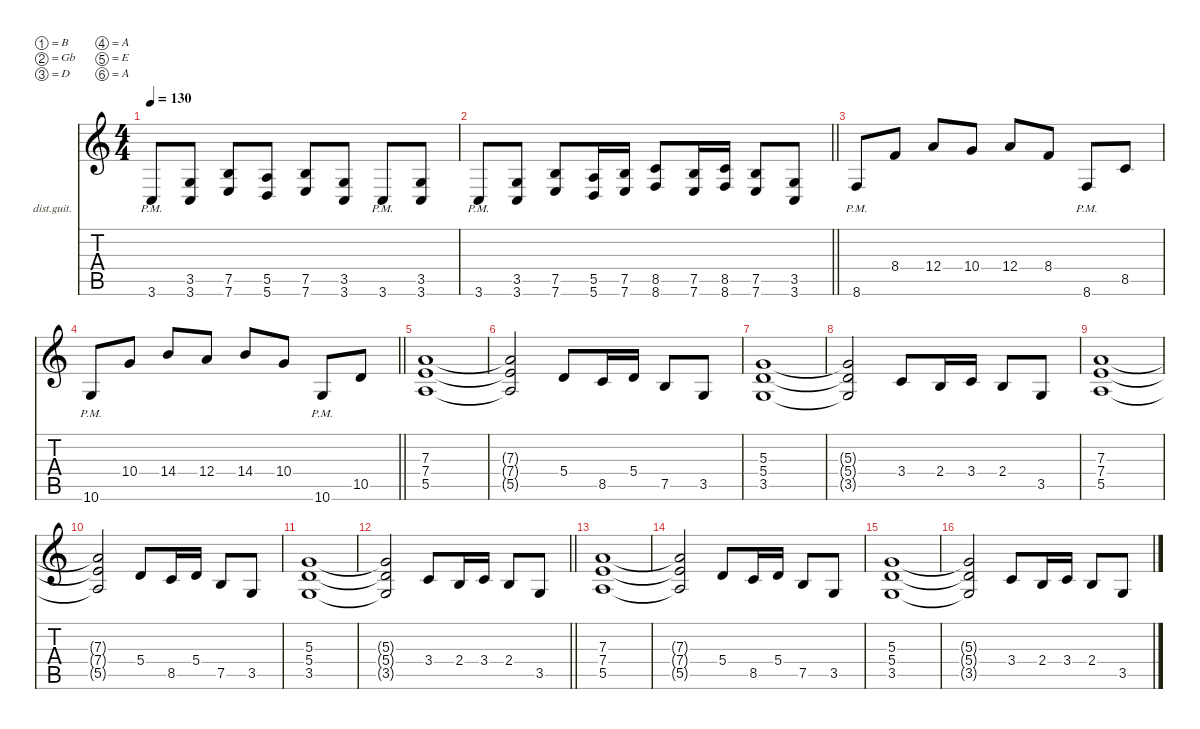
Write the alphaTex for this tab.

\defaultSystemsLayout 4
\hideDynamics
\bracketExtendMode nobrackets
\firstSystemTrackNameOrientation horizontal
\otherSystemsTrackNameOrientation horizontal
\track ("Rhythm" "dist.guit.") {instrument distortionguitar}
\staff {score tabs}
\tuning (B3 Gb3 D3 A2 E2 A1)
\ts (4 4)
\tempo 130
\clef g2
\ks c
3.6{pm}.8{dy f beam Up} (3.5 3.6).8{beam Up} (7.5 7.6).8{beam Up} (5.5 5.6).8{beam Up} (7.5 7.6).8{beam Up} (3.5 3.6).8{beam Up} 3.6{pm}.8{beam Up} (3.5 3.6).8{beam Up} |
\barLineRight lightlight
3.6{pm}.8{beam Up} (3.5 3.6).8{beam Up} (7.5 7.6).8{beam Up} (5.5 5.6).16{beam Up} (7.5 7.6).16{beam Up} (8.5 8.6).8{beam Up} (7.5 7.6).16{beam Up} (8.5 8.6).16{beam Up} (7.5 7.6).8{beam Up} (3.5 3.6).8{beam Up} |
\section ("" " ")
8.6{pm}.8{beam Up} 8.4.8{beam Up} 12.4.8{beam Up} 10.4.8{beam Up} 12.4.8{beam Up} 8.4.8{beam Up} 8.6{pm}.8{beam Up} 8.5.8{beam Up} |
\barLineRight lightlight
10.6{pm}.8{beam Up} 10.4.8{beam Up} 14.4.8{beam Up} 12.4.8{beam Up} 14.4.8{beam Up} 10.4.8{beam Up} 10.6{pm}.8{beam Up} 10.5.8{beam Up} |
\section ("" "")
(7.3 7.4 5.5).1{beam Up} |
(7.3{t} 7.4{t} 5.5{t}).2{beam Up} 5.4.8{beam Up} 8.5.16{beam Up} 5.4.16{beam Up} 7.5.8{beam Up} 3.5.8{beam Up} |
(5.3 5.4 3.5).1{beam Up} |
(5.3{t} 5.4{t} 3.5{t}).2{beam Up} 3.4.8{beam Up} 2.4.16{beam Up} 3.4.16{beam Up} 2.4.8{beam Up} 3.5.8{beam Up} |
(7.3 7.4 5.5).1{beam Up} |
(7.3{t} 7.4{t} 5.5{t}).2{beam Up} 5.4.8{beam Up} 8.5.16{beam Up} 5.4.16{beam Up} 7.5.8{beam Up} 3.5.8{beam Up} |
(5.3 5.4 3.5).1{beam Up} |
\barLineRight lightlight
(5.3{t} 5.4{t} 3.5{t}).2{beam Up} 3.4.8{beam Up} 2.4.16{beam Up} 3.4.16{beam Up} 2.4.8{beam Up} 3.5.8{beam Up} |
\section ("" "")
(7.3 7.4 5.5).1{beam Up} |
(7.3{t} 7.4{t} 5.5{t}).2{beam Up} 5.4.8{beam Up} 8.5.16{beam Up} 5.4.16{beam Up} 7.5.8{beam Up} 3.5.8{beam Up} |
(5.3 5.4 3.5).1{beam Up} |
(5.3{t} 5.4{t} 3.5{t}).2{beam Up} 3.4.8{beam Up} 2.4.16{beam Up} 3.4.16{beam Up} 2.4.8{beam Up} 3.5.8{beam Up}
